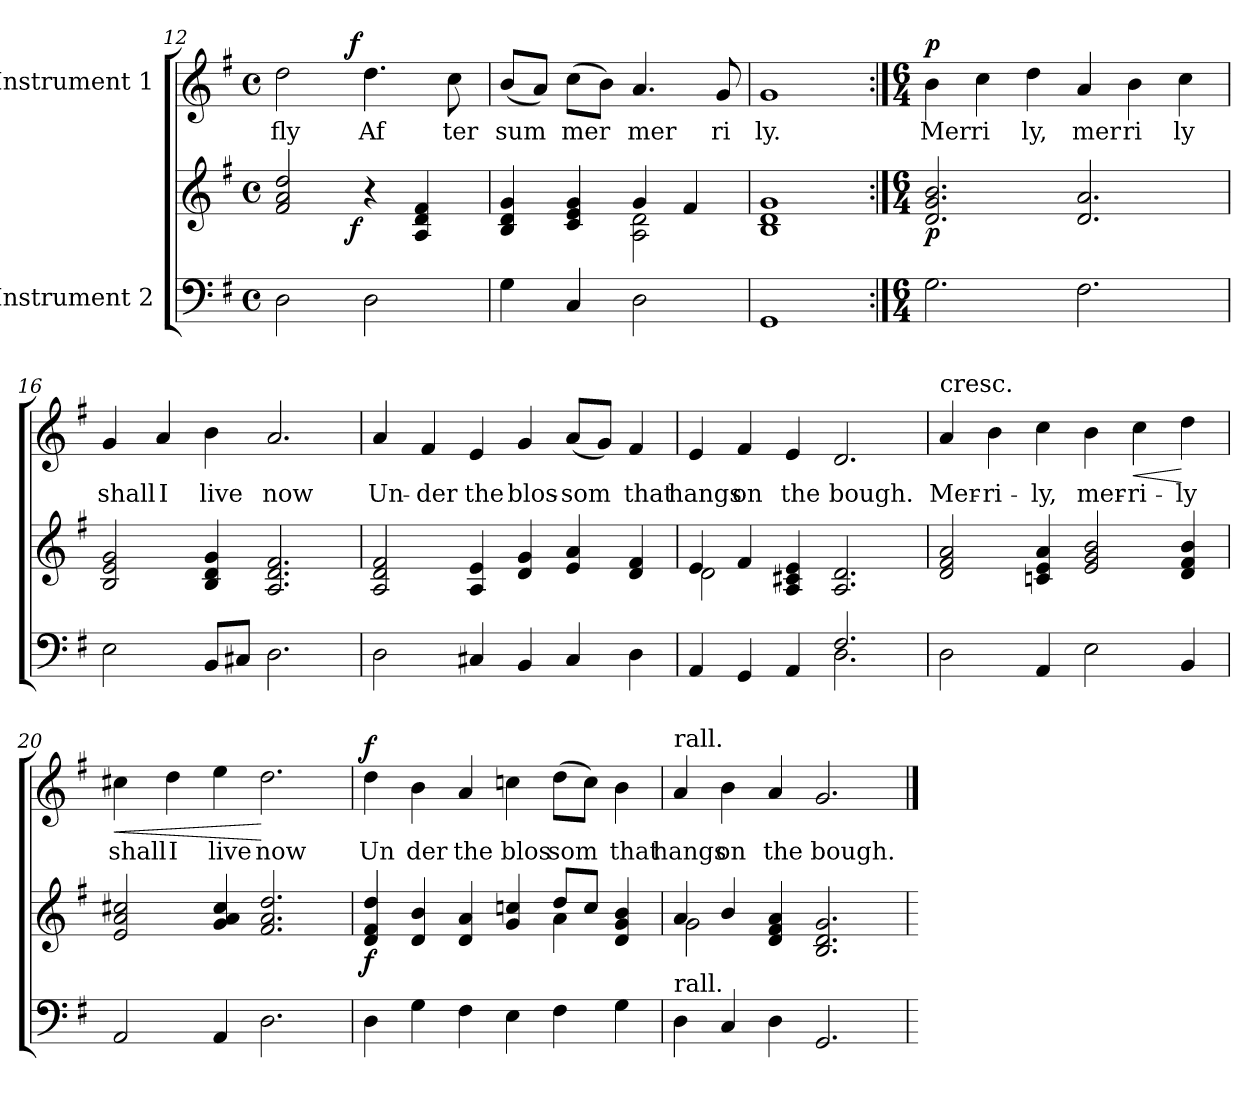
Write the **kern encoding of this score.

**kern	**kern	**dynam	**kern	**text	**dynam
*part2	*part2	*part2	*part1	*part1	*part1
*staff3	*staff2	*staff2/3	*staff1	*staff1	*staff1
*I"Instrument 2	*	*	*I"Instrument 1	*	*
*clefF4	*clefG2	*	*clefG2	*	*
*k[f#]	*k[f#]	*	*k[f#]	*	*
*G:	*G:	*	*G:	*	*
*M4/4	*M4/4	*	*M4/4	*	*
*met(c)	*met(c)	*	*met(c)	*	*
=12	=12	=12	=12	=12	=12
!	!	!	!	!LO:LY:b:cj	!
*	*^	*	*^	*	*
2D\	2dd/ 2a/ 2f#/	4...ryy	.	2dd\	4...ryy	fly	.
!	!	!	!LO:DY:b	!	!	!	!LO:DY:a
.	.	2ryy	f	.	2ryy	.	f
!	!	!	!	!	!	!LO:LY:b:cj	!
2D\	4r	.	.	4.dd\	.	Af	.
.	4d/ 4f#/ 4A/	.	.	.	.	.	.
!	!	!	!	!	!	!LO:LY:b:cj	!
.	.	.	.	8cc\	.	ter	.
.	.	32ryy	.	.	32ryy	.	.
!!LO:PB:g=z
=13	=13	=13	=13	=13	=13	=13	=13
!	!	!	!	!	!	!LO:LY:b	!
*	*	*	*	*v	*v	*	*
4G\	4d/ 4g/ 4B/	2ryy	.	(<8b/L	sum	.
.	.	.	.	8a/J)	.	.
!	!	!	!	!	!LO:LY:b	!
4C/	4c/ 4g/ 4e/	.	.	(>8cc\L	mer	.
.	.	.	.	8b\J)	.	.
!	!	!	!	!	!LO:LY:b:cj	!
2D\	4g/	2A\ 2d\	.	4.a/	mer	.
.	4f#/	.	.	.	.	.
!	!	!	!	!	!LO:LY:b:cj	!
.	.	.	.	8g/	ri	.
*	*v	*v	*	*	*	*
=14	=14	=14	=14	=14	=14
!	!	!	!	!LO:LY:b:cj	!
1GG	1d 1B 1g	.	1g	ly.	.
=15:|!	=15:|!	=15:|!	=15:|!	=15:|!	=15:|!
*M6/4	*M6/4	*	*M6/4	*	*
!	!	!LO:DY:b	!	!LO:LY:b:cj	!LO:DY:a
2.G\	2.d/ 2.g/ 2.b/	p	4b\	Mer	p
!	!	!	!	!LO:LY:b:cj	!
.	.	.	4cc\	ri	.
!	!	!	!	!LO:LY:b:cj	!
.	.	.	4dd\	ly,	.
!	!	!	!	!LO:LY:b:cj	!
2.F#\	2.a/ 2.d/	.	4a/	mer	.
!	!	!	!	!LO:LY:b:cj	!
.	.	.	4b\	ri	.
!	!	!	!	!LO:LY:b:cj	!
.	.	.	4cc\	ly	.
=16	=16	=16	=16	=16	=16
!	!	!	!	!LO:LY:b:cj	!
2E\	2g/ 2e/ 2B/	.	4g/	shall	.
!	!	!	!	!LO:LY:b:cj	!
.	.	.	4a/	I	.
!	!	!	!	!LO:LY:b:cj	!
8BB/L	4B/ 4g/ 4d/	.	4b\	live	.
8C#X/J	.	.	.	.	.
!	!	!	!	!LO:LY:b:cj	!
2.D\	2.d/ 2.f#/ 2.A/	.	2.a/	now	.
!!LO:LB:g=z
=17	=17	=17	=17	=17	=17
!	!	!	!	!LO:LY:b:cj	!
2D\	2A/ 2f#/ 2d/	.	4a/	Un-	.
!	!	!	!	!LO:LY:b:cj	!
.	.	.	4f#/	-der	.
!	!	!	!	!LO:LY:b:cj	!
4C#X/	4e/ 4A/	.	4e/	the	.
!	!	!	!	!LO:LY:b:cj	!
4BB/	4g/ 4d/	.	4g/	blos-	.
!	!	!	!	!LO:LY:b	!
4C#/	4a/ 4e/	.	(<8a/L	-som	.
.	.	.	8g/J)	.	.
!	!	!	!	!LO:LY:b:cj	!
4D\	4f#/ 4d/	.	4f#/	that	.
=18	=18	=18	=18	=18	=18
*^	*^	*	*	*	*
!	!	!	!	!	!	!LO:LY:b:cj	!
4AA/	2.ryy	4e/	2d\	.	4e/	hangs	.
!	!	!	!	!	!	!LO:LY:b:cj	!
4GG/	.	4f#/	.	.	4f#/	on	.
!	!	!	!	!	!	!LO:LY:b:cj	!
4AA/	.	4A/ 4c#X/ 4e/	1ryy	.	4e/	the	.
!	!	!	!	!	!	!LO:LY:b:cj	!
2.F#/	2.D\	2.d/ 2.A/	.	.	2.d/	bough.	.
*	*	*v	*v	*	*	*	*
=19	=19	=19	=19	=19	=19	=19
!	!	!	!	!LO:TX:a:t=cresc.	!	!
!LO:TX:a:t=cresc.	!	!	!	!	!	!
!	!	!	!	!	!LO:LY:b:cj	!
*v	*v	*	*	*	*	*
2D\	2a/ 2f#/ 2d/	.	4a/	Mer-	.
!	!	!	!	!LO:LY:b:cj	!
.	.	.	4b\	-ri-	.
!	!	!	!	!LO:LY:b:cj	!
4AA/	4a/ 4cn/ 4e/	.	4cc\	-ly,	.
!	!	!	!	!LO:LY:b:cj	!
2E\	2e/ 2b/ 2g/	.	4b\	mer-	.
!	!	!	!	!LO:LY:b:cj	!LO:HP:b
.	.	.	4cc\	-ri-	<
!	!	!	!	!LO:LY:b:cj	!
4BB/	4b/ 4f#/ 4d/	.	4dd\	-ly	[
!!LO:LB:g=z
=20	=20	=20	=20	=20	=20
!	!	!	!	!LO:LY:b:cj	!LO:HP:b
2AA/	2cc#X/ 2a/ 2e/	.	4cc#X\	shall	<
!	!	!	!	!LO:LY:b:cj	!
.	.	.	4dd\	I	.
!	!	!	!	!LO:LY:b:cj	!
4AA/	4g/ 4cc#/ 4a/	.	4ee\	live	.
!	!	!	!	!LO:LY:b:cj	!
2.D\	2.a/ 2.dd/ 2.f#/	.	2.dd\	now	[
=21	=21	=21	=21	=21	=21
*	*^	*	*	*	*
!	!	!	!LO:DY:b	!	!LO:LY:b:cj	!LO:DY:a
4D\	4f#/ 4d/ 4dd/	1ryy	f	4dd\	Un	f
!	!	!	!	!	!LO:LY:b:cj	!
4G\	4b/ 4d/	.	.	4b\	der	.
!	!	!	!	!	!LO:LY:b:cj	!
4F#\	4a/ 4d/	.	.	4a/	the	.
!	!	!	!	!	!LO:LY:b:cj	!
4E\	4ccn/ 4g/	.	.	4ccn\	blos	.
!	!	!	!	!	!LO:LY:b	!
4F#\	8dd/L	4a\	.	(>8dd\L	som	.
.	8cc/J	.	.	8cc\J)	.	.
!	!	!	!	!	!LO:LY:b:cj	!
4G\	4b/ 4g/ 4d/	4ryy	.	4b\	that	.
=22	=22	=22	=22	=22	=22	=22
!	!	!	!	!LO:TX:a:t=rall.	!	!
!LO:TX:a:t=rall.	!	!	!	!	!	!
!	!	!	!	!	!LO:LY:b:cj	!
4D\	4a/	2g\	.	4a/	hangs	.
!	!	!	!	!	!LO:LY:b:cj	!
4C/	4b/	.	.	4b\	on	.
!	!	!	!	!	!LO:LY:b:cj	!
4D\	4f#/ 4d/ 4a/	1ryy	.	4a/	the	.
!	!	!	!	!	!LO:LY:b:cj	!
2.GG/	2.d/ 2.g/ 2.B/	.	.	2.g/	bough.	.
*	*v	*v	*	*	*	*
=	=	==	==	==	==
*-	*-	*-	*-	*-	*-
